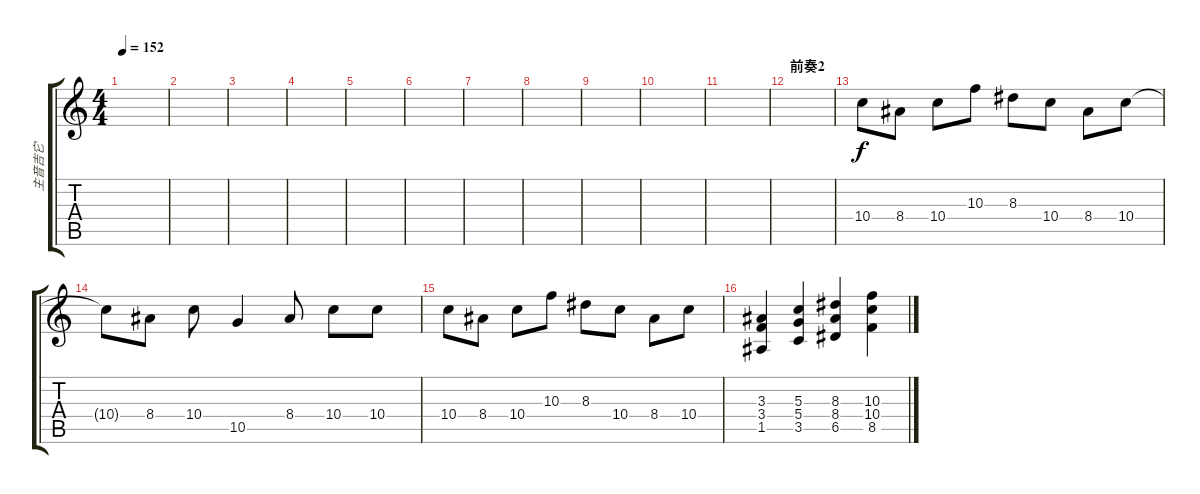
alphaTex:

\track ("主音吉它" "主音吉它") {instrument overdrivenguitar}
\staff {score tabs}
\tuning (E4 B3 G3 D3 A2 E2) {hide}
\ts (4 4)
\tempo 152
\clef g2
\ks c
|
|
|
|
|
|
|
|
|
|
|
\section ("" "前奏2")
|
10.4.8 8.4.8 10.4.8 10.3.8 8.3.8 10.4.8 8.4.8 10.4.8 |
10.4{t}.8 8.4.8 10.4.8 10.5.4 8.4.8 10.4.8 10.4.8 |
10.4.8 8.4.8 10.4.8 10.3.8 8.3.8 10.4.8 8.4.8 10.4.8 |
(3.3 3.4 1.5).4 (5.3 5.4 3.5).4 (8.3 8.4 6.5).4 (10.3 10.4 8.5).4
